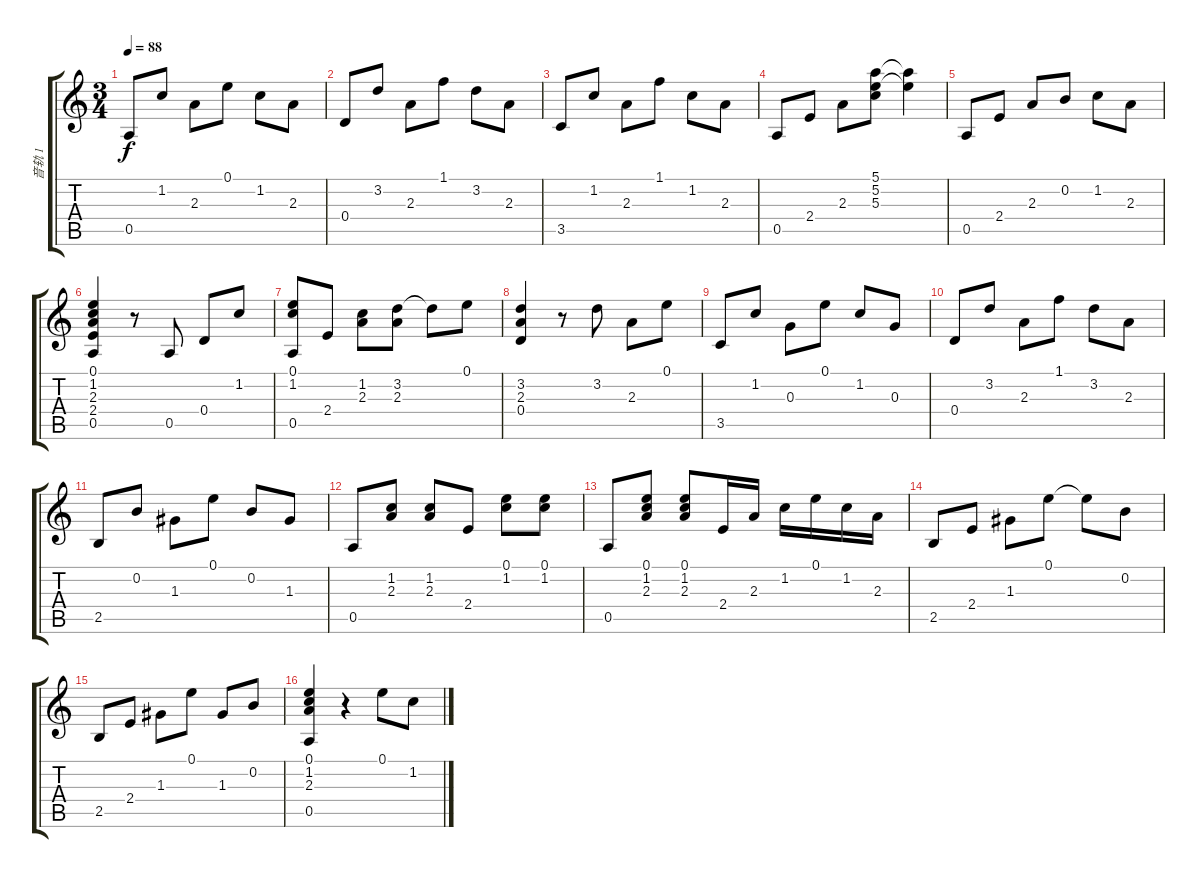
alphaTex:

\track ("音轨 1" "音轨 1") {instrument acousticguitarnylon}
\staff {score tabs}
\tuning (E4 B3 G3 D3 A2 E2) {hide}
\ts (3 4)
\tempo 88
\clef g2
\ks c
0.5.8{dy f} 1.2.8 2.3.8 0.1.8 1.2.8 2.3.8 |
0.4.8 3.2.8 2.3.8 1.1.8 3.2.8 2.3.8 |
3.5.8 1.2.8 2.3.8 1.1.8 1.2.8 2.3.8 |
0.5.8 2.4.8 2.3.8 (5.1 5.2 5.3).8 (5.1{t} 5.2{t}).4 |
0.5.8 2.4.8 2.3.8 0.2.8 1.2.8 2.3.8 |
(0.1 1.2 2.3 2.4 0.5).4 r.8 0.5.8 0.4.8 1.2.8 |
(0.1 1.2 0.5).8 2.4.8 (1.2 2.3).8 (3.2 2.3).8 3.2{t}.8 0.1.8 |
(3.2 2.3 0.4).4 r.8 3.2.8 2.3.8 0.1.8 |
3.5.8 1.2.8 0.3.8 0.1.8 1.2.8 0.3.8 |
0.4.8 3.2.8 2.3.8 1.1.8 3.2.8 2.3.8 |
2.5.8 0.2.8 1.3.8 0.1.8 0.2.8 1.3.8 |
0.5.8 (1.2 2.3).8 (1.2 2.3).8 2.4.8 (0.1 1.2).8 (0.1 1.2).8 |
0.5.8 (0.1 1.2 2.3).8 (0.1 1.2 2.3).8 2.4.16 2.3.16 1.2.16 0.1.16 1.2.16 2.3.16 |
2.5.8 2.4.8 1.3.8 0.1.8 0.1{t}.8 0.2.8 |
2.5.8 2.4.8 1.3.8 0.1.8 1.3.8 0.2.8 |
(0.1 1.2 2.3 0.5).4 r.4 0.1.8 1.2.8
